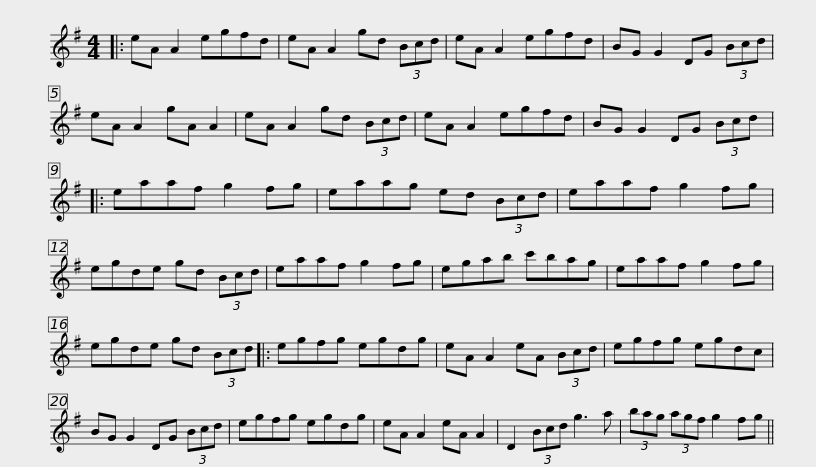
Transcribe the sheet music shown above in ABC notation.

X:1
L:1/8
M:4/4
I:linebreak $
K:G
V:1 treble
V:1
|: eA A2 egfd | eA A2 gd (3Bcd | eA A2 egfd | BG G2 DG (3Bcd | eA A2 gA A2 | %5
 eA A2 gd (3Bcd |$ eA A2 egfd | BG G2 DG (3Bcd |: eaaf g2 fg | eaag ed (3Bcd | %10
 eaaf g2 fg |$ egde gd (3Bcd | eaaf g2 fg | egab c'bag | eaaf g2 fg | %15
 egde gd (3Bcd |:$ egfg egdg | eA A2 eA (3Bcd | egfg egdc | BG G2 DG (3Bcd | %20
 egfg egdg |$ eA A2 eA A2 | D2 (3Bcd g3 a | (3bag (3agf g2 fg || %24
